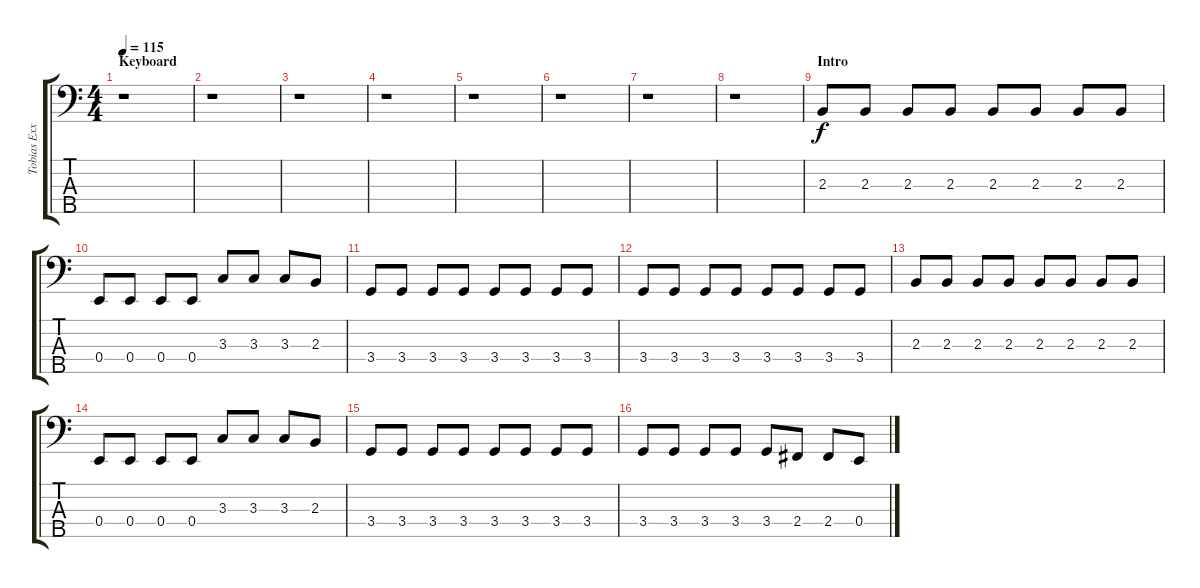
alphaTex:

\track ("Tobias Exxel" "Tobias Exx") {instrument electricbasspick}
\staff {score tabs}
\tuning (G2 D2 A1 E1 B0) {hide}
\ts (4 4)
\section ("" "Keyboard")
\tempo 115
\clef f4
\ks c
r.1{dy f instrument electricbasspick} |
r.1 |
r.1 |
r.1 |
r.1 |
r.1 |
r.1 |
r.1 |
\section ("" "Intro")
2.3.8 2.3.8 2.3.8 2.3.8 2.3.8 2.3.8 2.3.8 2.3.8 |
0.4.8 0.4.8 0.4.8 0.4.8 3.3.8 3.3.8 3.3.8 2.3.8 |
3.4.8 3.4.8 3.4.8 3.4.8 3.4.8 3.4.8 3.4.8 3.4.8 |
3.4.8 3.4.8 3.4.8 3.4.8 3.4.8 3.4.8 3.4.8 3.4.8 |
2.3.8 2.3.8 2.3.8 2.3.8 2.3.8 2.3.8 2.3.8 2.3.8 |
0.4.8 0.4.8 0.4.8 0.4.8 3.3.8 3.3.8 3.3.8 2.3.8 |
3.4.8 3.4.8 3.4.8 3.4.8 3.4.8 3.4.8 3.4.8 3.4.8 |
3.4.8 3.4.8 3.4.8 3.4.8 3.4.8 2.4.8 2.4.8 0.4.8
